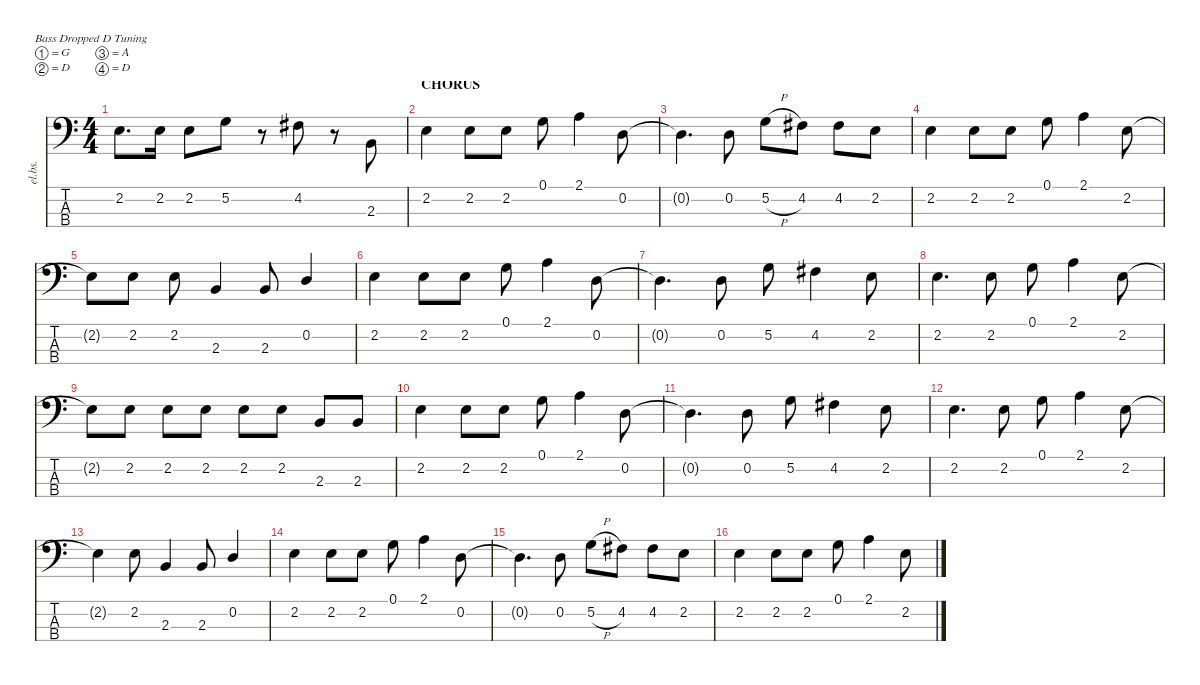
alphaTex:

\defaultSystemsLayout 4
\hideDynamics
\bracketExtendMode nobrackets
\otherSystemsTrackNameOrientation horizontal
\track ("Bass" "el.bs.") {defaultSystemsLayout 8 instrument electricbassfinger}
\staff {score tabs}
\tuning (G2 D2 A1 D1)
\ts (4 4)
\tempo (128 hide)
\clef f4
\ks c
2.2.8{d dy f beam Down} 2.2.16{beam Down} 2.2.8{beam Down} 5.2.8{beam Down} r.8{beam Down} 4.2{acc #}.8{beam Down} r.8{beam Down} 2.3.8{beam Up} |
\section ("" "CHORUS")
2.2.4{beam Down} 2.2.8{beam Down} 2.2.8{beam Down} 0.1.8{beam Down} 2.1.4{beam Down} 0.2.8{beam Down} |
0.2{t}.4{d beam Down} 0.2.8{beam Down} 5.2{h}.8{beam Down} 4.2{acc #}.8{beam Down} 4.2{acc #}.8{beam Down} 2.2.8{beam Down} |
2.2.4{beam Down} 2.2.8{beam Down} 2.2.8{beam Down} 0.1.8{beam Down} 2.1.4{beam Down} 2.2.8{beam Down} |
2.2{t}.8{beam Down} 2.2.8{beam Down} 2.2.8{beam Down} 2.3.4{beam Up} 2.3.8{beam Up} 0.2.4{beam Up} |
2.2.4{beam Down} 2.2.8{beam Down} 2.2.8{beam Down} 0.1.8{beam Down} 2.1.4{beam Down} 0.2.8{beam Down} |
0.2{t}.4{d beam Down} 0.2.8{beam Down} 5.2.8{beam Down} 4.2{acc #}.4{beam Down} 2.2.8{beam Down} |
2.2.4{d beam Down} 2.2.8{beam Down} 0.1.8{beam Down} 2.1.4{beam Down} 2.2.8{beam Down} |
2.2{t}.8{beam Down} 2.2.8{beam Down} 2.2.8{beam Down} 2.2.8{beam Down} 2.2.8{beam Down} 2.2.8{beam Down} 2.3.8{beam Up} 2.3.8{beam Up} |
2.2.4{beam Down} 2.2.8{beam Down} 2.2.8{beam Down} 0.1.8{beam Down} 2.1.4{beam Down} 0.2.8{beam Down} |
0.2{t}.4{d beam Down} 0.2.8{beam Down} 5.2.8{beam Down} 4.2{acc #}.4{beam Down} 2.2.8{beam Down} |
2.2.4{d beam Down} 2.2.8{beam Down} 0.1.8{beam Down} 2.1.4{beam Down} 2.2.8{beam Down} |
2.2{t}.4{beam Down} 2.2.8{beam Down} 2.3.4{beam Up} 2.3.8{beam Up} 0.2.4{beam Up} |
2.2.4{beam Down} 2.2.8{beam Down} 2.2.8{beam Down} 0.1.8{beam Down} 2.1.4{beam Down} 0.2.8{beam Down} |
0.2{t}.4{d beam Down} 0.2.8{beam Down} 5.2{h}.8{beam Down} 4.2{acc #}.8{beam Down} 4.2{acc #}.8{beam Down} 2.2.8{beam Down} |
2.2.4{beam Down} 2.2.8{beam Down} 2.2.8{beam Down} 0.1.8{beam Down} 2.1.4{beam Down} 2.2.8{beam Down}
